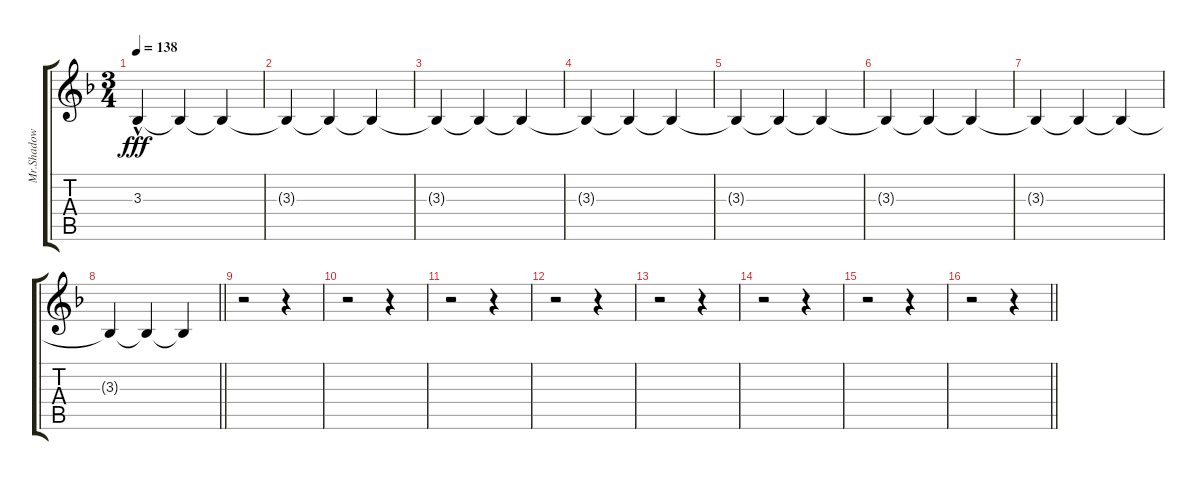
\track ("Mr.Shadow [Vocal]" "Mr.Shadow ") {instrument tenorsax}
\staff {score tabs}
\tuning (E4 B3 G3 D3 A2 D2) {hide}
\ts (3 4)
\tempo 138
\clef g2
\ks f
3.3{hac}.4{dy fff} 3.3{t}.4 3.3{t}.4 |
3.3{t}.4 3.3{t}.4 3.3{t}.4 |
3.3{t}.4 3.3{t}.4 3.3{t}.4 |
3.3{t}.4 3.3{t}.4 3.3{t}.4 |
3.3{t}.4 3.3{t}.4 3.3{t}.4 |
3.3{t}.4 3.3{t}.4 3.3{t}.4 |
3.3{t}.4 3.3{t}.4 3.3{t}.4 |
\barLineRight lightlight
3.3{t}.4 3.3{t}.4 3.3{t}.4 |
r.2 r.4 |
r.2 r.4 |
r.2 r.4 |
r.2 r.4 |
r.2 r.4 |
r.2 r.4 |
r.2 r.4 |
\barLineRight lightlight
r.2 r.4
